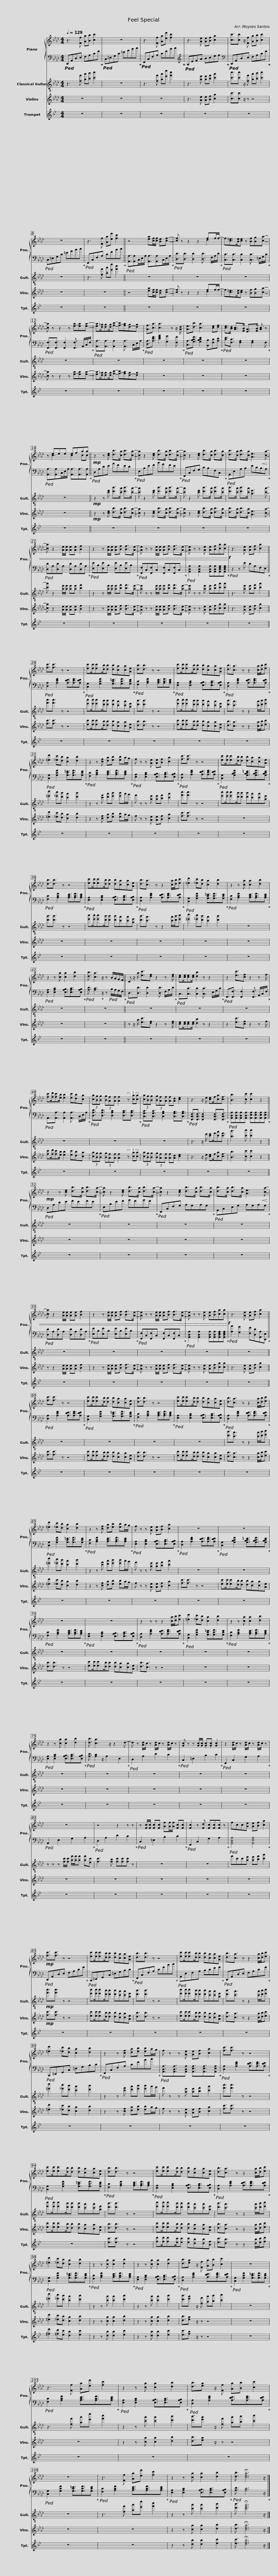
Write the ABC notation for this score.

X:1
%%score { ( 1 3 ) | 2 } 4 ( 5 6 ) 7
L:1/8
Q:1/4=129
M:4/4
I:linebreak $
K:Ab
V:1 treble
V:3 treble
V:2 bass
V:4 treble-8
V:5 treble
V:6 treble
V:7 treble transpose=-2
V:1
 z3 [Ff] [Aa][Bb] [cc']2 | z8 | z3 [Ff] [Aa][ee'] [fc']2 |$ z3 [Ae] [Ae][Bf] [ca]2 | [cc']3/2[cc'] z/ [Ff] [Aa][Bb] [cc']2 | %5
 z8 |$ z3 [Ff] [Aa][ee'] [fc']2 || z4 [ea][cf]/[cf]/ [Be][cf]- | [cf] z z2 z2 ff/f/- |$ f[c=e]>[Be][ce] z [Bf][Bg][ca]- | %10
 [ca] z z2 z [e-a][ea][ea]- | [ea][d_g]/[dg][dg]/[fb]- [f-b][fa][d-g][dg] |$ [Af]3/2[ca]3/2 [ca]3 z z/ [Ad]/ | [Ae]3/2[db]3/2 [ca]3 [ce][df] | [ce]>[Bd] [Ac]>[FB] [EA]>[FB] [Ac] z | %15
 z eee efaa ||$!mp! z2 z [ce] [db]>[ca] [db]>[ca]- | [ca] z2 [ce] [db]>[ca] [db]>[ca]- | [ca] z2 [ce] [db]>[ca] [db]>[ca] |$ [db]>[ca] [db]>[ca] [Ae]3!<(! [ca]- | %20
 [ca] z2 [Ae]/[Ae]/ [Ae][Ae] [Bf]2 | z2 z [Ae]/[Ae]/ [Ae][Bf] [Bf]>[Ae]- |$ [Ae] z z [Ae]/[Ae]/ [Ae][Bf] [Bf]>[Ae]- | [Ae] z z [Ae] [Ae][Bf][ca][ca]!<)!!f! | z3 [Ae] [Ae][Bf] [ca]2 || %25
 [fc']3/2[fc']3/2 z z4 |$ [ec'][ec']/[ec'][db]/[db] [db][ca][ca][Ae] | [db]3/2[db]3/2 z z4 | [ec'][ec']/[ec'][db]/[db] [db][ca][ca][Ae] |$ [db]3/2[ca]3/2 z z2 [ca]/[db]/[ec'] | %30
 [=ed']2 [_ec'][db] [ca]2 [db]2 | z2 z [cf] [da][eb] [eb]a/g/ | f z z [Ae] [Ae][Bf] [ca]2 |$ [fc']3/2[fc']3/2 z z4 | [ec'][ec']/[ec'][db]/[db] [db][ca][ca][Ae] | %35
 [db]3/2[db]3/2 z z4 |$ [ec'][ec']/[ec'][db]/[db] [db][ca][ca][Ae] | [db]3/2[ca]3/2 z z2 [ca]/[db]/[ec'] | [=ed']2 [_ec'][db] [ca]2 [db]2 |$ z2 z [ca] [ca]2 [db]2 | %40
 z2 z [ca] [ca]2 [db]2 | [db]3/2 [ca]3 z/ z B/A/G/F/ || D z/ a/ [ec']3/2[df] z2 z [df]/ |$ [ce][ce]/[ce][ce]/ [db]2 z z2 | z2 [ec']3/2[cf] z2 z f/ | %45
 [fc'][fd']/[fc'][eb]/ [eb]2 [ec'][db][ca] |$ (3[ca][Bg][Bg] (3[Bg][Af][Af] [Af]2 (3z [ca][ca] | (3[ca][Bg][Bg] (3[Bg][Af][Af] [Af][Ad] [ce]2 | z3 z/ e/ [ce]f/[ca][cf]3/2 |$ [Bb]3 [cc'] [cc']2 z2 || %50
!mp! z2 z [ce] [db]>[ca] [db]>[ca]- | [ca] z2 [ce] [db]>[ca] [db]>[ca]- |$ [ca] z2 [ce] [db]>[ca] [db]>[ca] | [db]>[ca] [db]>[ca] [Ae]3!<(! [ca]- | [ca] z2 [Ae]/[Ae]/ [Ae][Ae] [Bf]2 | %55
 z2 z [Ae]/[Ae]/ [Ae][Bf] [Bf]>[Ae]- |$ [Ae] z z [Ae]/[Ae]/ [Ae][Bf] [Bf]>[Ae]- | [Ae] z z [Ae] [Ae][Bf][ca][ca]!<)!!f! | z3 [Ae] [Ae][Bf] [ca]2 || [fc']3/2[fc']3/2 z z4 |$ %60
 [ec'][ec']/[ec'][db]/[db] [db][ca][ca][Ae] | [db]3/2[db]3/2 z z4 | [ec'][ec']/[ec'][db]/[db] [db][ca][ca][Ae] |$ [db]3/2[ca]3/2 z z2 [ca]/[db]/[ec'] | [=ed']2 [_ec'][db] [ca]2 [db]2 | %65
 z2 z [cf] [da][eb] [eb]a/g/ | f z z [Ae] [Ae][Bf] [ca]2 |$ z8 | z8 | z8 |$ %70
 z8 | z2 z z z2 [ca]/[db]/[ec'] | [=ed']2 [_ec'][db] [ca]2 [db]2 |$ z2 z [ca] [ca]2 [db]2 | z2 z [ca] [ca]2 [db]2 | %75
 [db]3/2 [ca]3 z/ z2 d- | d z [Ad]/c/ z [Ad]/c/ z [Ad]/c/ z |$ [Gc] z z [Gc]/[Gc]/ .[Gc].[Gc] [Gc]2 | z2 [Ad]/c/ z [Ad]/c/ z [Ad]/c/ z | z8 | %80
 z4 z2 z z |$ z [Fc]/[Fc]/ [Fc][Fc] [Af][Af]/[Af]/ [Fc][Fc] | [Fc]2 z [Fd] [Fc][Fc][Fc] z | fcc[Ae] [Ae][Bf] [ca]2 |!mp! [fc']3/2[fc']3/2 z z4 |$ %85
 [ec'][ec']/[ec'][db]/[db] [db][ca][ca][Ae] | [db]3/2[db]3/2 z z4 | [ec'][ec']/[ec'][db]/[db] [db][ca][ca][Ae] |$ [db]3/2[ca]3/2 z z2 [ca]/[db]/[ec'] | [=ed']2 [_ec'][db] [ca]2 [db]2 | %90
 z2 z [cf] [da][eb] [eb]a/g/ |$ f z z [Ae] [Ae][Bf] [ca]2 | [fc']3/2[fc']3/2 z z4 | [ec'][ec']/[ec'][db]/[db] [db][ca][ca][Ae] |$ [db]3/2[db]3/2 z z4 | %95
 [ec'][ec']/[ec'][db]/[db] [db][ca][ca][Ae] | [db]3/2[ca]3/2 z z2 [ca]/[db]/[ec'] |$ [=ed']2 [_ec'][db] [ca]2 [db]2 | z2 z [ca] [ca]2 [db]2 | z2 z [ca] [ca]2 [db]2 | %100
 [db]3/2[ea] z/ [Ff] [Aa][Bb] [cc']2 |$ z8 | z3 [Ff] [Aa][ee'] [fc']2 | z2 z [ca] [ca]2 [db]2 | [db]3/2[ea] z/ [Ff] [Aa][Bb] [cc']2 |$ %105
 z8 | z3 [Ff] [Aa][ee'] [fc']2 | z2 z [ca] [ca]2 [db]2 | [db]3/2 !fermata![cea]6 z/ |] %109
V:2
!ped! D,,A,,D,E, F,A,CF!ped-up! |!ped! C,=E,G,C =EGBc!ped-up! |!ped! F,,C,F,A, CFBc!ped-up! |$[K:treble]!ped! A,EFA Bcef!ped-up! |[K:bass]!ped! D,,A,,D,E, F,A,CF!ped-up! | %5
!ped! C,=E,G,C =EGBc!ped-up! |$!ped! F,,C,F,A, CFBc!ped-up! ||!ped! [A,,A,]3/2[A,,A,]C,/E,/A,/ [A,,A,]3/2[A,,A,]C,/E,/A,/!ped-up! |!ped! [D,D]3/2[D,D]3/2 [D,D]2 [D,D]3/2 F,/A,/D/!ped-up! |$!ped! [C,C]3/2[C,C]3/2 [C,C]2 [C,C]3/2 =E,/G,/C/!ped-up! | %10
!ped! [F,,F,]3/2[F,,F,]3/2 [F,,F,]2 [F,,F,]3/2 A,,/C,/F,/!ped-up! |!ped! [A,,A,]3/2[A,,A,]3/2 [A,,A,]2 [A,,A,]3/2 C,/E,/A,/!ped-up! |$!ped! [D,A,]3/2[A,DF]3/2 [DFA]2 [G,G]2 [F,F]!ped-up! |!ped! [C,A,]3/2[G,B,CF]3/2 [G,B,CE]2 [B,,B,][F,C][A,D]!ped-up! |!ped! [CE]3/2[F,C]3/2 [F,A,]2 [F,A,]2 F,!ped-up! | %15
!ped! [A,,A,]3/2[A,,A,]C,/E,/A,/ [A,,A,]3/2[A,,A,]3/2[A,,A,]!ped-up! ||$!ped! D,A,DE AFED!ped-up! |!ped! E,B,EF BGFE!ped-up! |!ped! F,,C,F,G, CB,F,C,!ped-up! |$!ped! A,,E,A,B, ECB,A,!ped-up! | %20
!ped! [D,D]A,[D,D]A, [D,D]A,[D,D]A,!ped-up! |!ped! [E,E]B,[E,E]B, [E,E]B,[E,E]B,!ped-up! |$!ped! [F,,F,]C,[F,,F,]C, [F,,F,]C,[F,,F,]C,!ped-up! |!ped! [A,,D,A,]2 [A,,D,A,]2 [A,,D,A,][A,,D,A,][A,,D,F,A,][A,,D,F,A,]!ped-up! |!ped! z2 z E DA,F,E,!ped-up! || %25
!ped! [D,A,]2 [A,DF]2 [A,DE]3/2[A,DF]3/2[A,DE]!ped-up! |$!ped! [C,G,]2 [G,CF]2 [G,C=E]3/2[G,CF]3/2[G,CE]!ped-up! |!ped! [F,C]2 [A,CF]2 [A,CE]3/2[A,CF]3/2[A,CE]!ped-up! |!ped! [E,A,]2 [E,A,C]2 [E,A,B,]3/2[E,A,C]3/2[E,A,B,]!ped-up! |$!ped! [D,A,]2 [A,DF]2 [A,DE]3/2[A,DF]3/2[A,DE]!ped-up! | %30
!ped! [C,G,]2 [G,CF]2 [G,C=E]3/2[G,CF]3/2[G,CE]!ped-up! |!ped! [F,C]2 [A,CF]2 [A,CE]3/2[A,CF]3/2[A,CE]!ped-up! |!ped! [E,A,]2 [E,A,C]2 [E,A,B,]3/2[E,A,C]3/2[E,A,B,]!ped-up! |$!ped! [D,A,]2 [A,DF]2 [A,DE]3/2[A,DF]3/2[A,DE]!ped-up! |!ped! [C,G,]2 [G,B,CF]2 [G,B,C=E]3/2[G,B,CF]3/2[G,B,CE]!ped-up! | %35
!ped! [F,C]2 [A,CF]2 [A,CE]3/2[A,CF]3/2[A,CE]!ped-up! |$!ped! [E,A,]2 [E,A,C]2 [E,A,B,]3/2[E,A,C]3/2[E,A,B,]!ped-up! |!ped! [D,A,]2 [A,DF]2 [A,DE]3/2[A,DF]3/2[A,DE]!ped-up! |!ped! [C,G,]2 [G,CF]2 [G,C=E]3/2[G,CF]3/2[G,CE]!ped-up! |$!ped! [F,C]2 [A,CF]2 [A,CE]3/2[A,CF]3/2[A,CE]!ped-up! | %40
!ped! [E,A,]2 [E,A,C]2 [E,A,B,]3/2[E,A,C]3/2[E,A,B,]!ped-up! |!ped! [A,D]3/2 [A,C]3!ped-up! z/ z!ped! B,/A,/G,/F,/!ped-up! ||!ped! D,3/2[D,D]3/2 [D,D]2 [D,D]3/2 F,/A,/D/!ped-up! |$!ped! C,3/2[C,C]3/2 [C,C]2 [C,C]3/2 E,/G,/C/!ped-up! |!ped! F,,3/2[F,,F,]3/2 [F,,F,]2 [F,,F,]3/2 A,,/C,/F,/!ped-up! | %45
!ped! A,,3/2[A,,A,]3/2 [A,,A,]2 [A,,A,]3/2 C,/E,/A,/!ped-up! |$!ped! [D,A,D]3/2[D,A,D]3/2 [D,A,C]2 [D,A,C]3/2[D,A,C]3/2!ped-up! |!ped! [C,G,C]3/2[C,G,C]3/2 [C,G,B,]2 [C,G,B,]3/2[C,G,B,]3/2!ped-up! |!ped! [F,,C,F,]3/2[F,,C,F,]3/2 [F,,C,F,]2 [F,,C,F,]3/2[F,,C,F,]3/2!ped-up! |$!ped! [A,,D,A,][A,,D,A,][A,,D,A,][A,,D,A,] [A,,E,A,][A,,E,A,][A,,E,A,][A,,E,A,]!ped-up! || %50
!ped! D,A,DE FEFE!ped-up! |!ped! E,B,EF GFGF!ped-up! |$!ped! F,,C,F,G, A,G,A,G,!ped-up! |!ped! A,,C,E,G, A,G,A,G,!ped-up! |!ped! [D,D]A,[D,D]A, [D,D]A,[D,D]A,!ped-up! | %55
!ped! [E,E]B,[E,E]B, [E,E]B,[E,E]B,!ped-up! |$!ped! [F,,F,]C,[F,,F,]C, [F,,F,]C,[F,,F,]C,!ped-up! |!ped! [A,,D,A,]2 [A,,D,A,]2 [A,,D,A,][A,,D,A,][A,,D,F,A,][A,,D,F,A,]!ped-up! |!ped! [A,A]2 [G,G]2 [F,F][D,D][A,,A,][E,,E,]!ped-up! ||!ped! [D,A,]2 [A,DF]2 [A,DE]3/2[A,DF]3/2[A,DE]!ped-up! |$ %60
!ped! [C,G,]2 [G,CF]2 [G,C=E]3/2[G,CF]3/2[G,CE]!ped-up! |!ped! [F,C]2 [A,CF]2 [A,CE]3/2[A,CF]3/2[A,CE]!ped-up! |!ped! [E,A,]2 [E,A,C]2 [E,A,B,]3/2[E,A,C]3/2[E,A,B,]!ped-up! |$!ped! [D,A,]2 [A,DF]2 [A,DE]3/2[A,DF]3/2[A,DE]!ped-up! |!ped! [C,G,]2 [G,CF]2 [G,C=E]3/2[G,CF]3/2[G,CE]!ped-up! | %65
!ped! [F,C]2 [A,CF]2 [A,CE]3/2[A,CF]3/2[A,CE]!ped-up! |!ped! [E,A,]2 [E,A,C]2 [E,A,B,]3/2[E,A,C]3/2[E,A,B,]!ped-up! |$!ped! [D,A,]2 [A,DF]2 [A,DE]3/2[A,DF]3/2[A,DE]!ped-up! |!ped! [C,G,]2 [G,B,CF]2 [G,B,C=E]3/2[G,B,CF]3/2[G,B,CE]!ped-up! |!ped! [F,C]2 [A,CF]2 [A,CE]3/2[A,CF]3/2[A,CE]!ped-up! |$ %70
!ped! [E,A,]2 [E,A,C]2 [E,A,B,]3/2[E,A,C]3/2[E,A,B,]!ped-up! |!ped! [D,A,]2 [A,DF]2 [A,DE]3/2[A,DF]3/2[A,DE]!ped-up! |!ped! [C,G,]2 [G,CF]2 [G,C=E]3/2[G,CF]3/2[G,CE]!ped-up! |$!ped! [F,C]2 [A,CF]2 [A,CE]3/2[A,CF]3/2[A,CE]!ped-up! |!ped! [E,A,]2 [E,A,C]2 [E,A,B,]3/2[E,A,C]3/2[E,A,B,]!ped-up! | %75
!ped! [A,D]3/2 [A,C]2 z/ A,2 E,2!ped-up! |!ped! D,2 A,2 D2 C2!ped-up! |$!ped! C,2 =E,2 B,2 C2!ped-up! |!ped! F,,2 C,2 G,2 A,2!ped-up! |!ped! A,,2 E,2 G,2 A,2!ped-up! | %80
!ped! D,2 A,2 D2 C2!ped-up! |$!ped! C,2 =E,2 B,2 C2!ped-up! |!ped! F,,2 C,2 G,2 A,2!ped-up! |!ped! [A,,D,A,]4 [A,,E,A,]4!ped-up! |!ped! D,,A,,D,E, F,A,CF!ped-up! |$ %85
!ped! C,,=E,,G,,C, =E,G,B,C!ped-up! |!ped! F,,C,F,A, CFBc!ped-up! |!ped! A,,E,F,A, B,CEF!ped-up! |$!ped! D,,A,,D,E, F,A,CF!ped-up! |!ped! C,,=E,,G,,C, =E,G,B,C!ped-up! | %90
!ped! F,,C,F,A, CFBc!ped-up! |$!ped! [A,,D,A,]3/2[A,,D,A,]3/2[A,,D,A,] [A,,E,A,]3/2[A,,E,A,]3/2[A,,E,A,]!ped-up! |!ped! [D,A,]2 [A,DF]2 [A,DE]3/2[A,DF]3/2[A,DE]!ped-up! |!ped! [C,G,]2 [G,CF]2 [G,C=E]3/2[G,CF]3/2[G,CE]!ped-up! |$!ped! [F,C]2 [A,CF]2 [A,CE]3/2[A,CF]3/2[A,CE]!ped-up! | %95
!ped! [E,A,]2 [E,A,C]2 [E,A,B,]3/2[E,A,C]3/2[E,A,B,]!ped-up! |!ped! [D,A,]2 [A,DF]2 [A,DE]3/2[A,DF]3/2[A,DE]!ped-up! |$!ped! [C,G,]2 [G,CF]2 [G,C=E]3/2[G,CF]3/2[G,CE]!ped-up! |!ped! [F,C]2 [A,CF]2 [A,CE]3/2[A,CF]3/2[A,CE]!ped-up! |!ped! [E,A,]2 [E,A,C]2 [E,A,B,]3/2[E,A,C]3/2[E,A,B,]!ped-up! | %100
!ped! [D,A,]2 [A,DF]2 [A,DE]3/2[A,DF]3/2[A,DE]!ped-up! |$!ped! [C,G,]2 [G,CF]2 [G,C=E]3/2[G,CF]3/2[G,CE]!ped-up! |!ped! [F,C]2 [A,CF]2 [A,CE]3/2[A,CF]3/2[A,CE]!ped-up! |!ped! [E,A,]2 [E,A,C]2 [E,A,B,]3/2[E,A,C]3/2[E,A,B,]!ped-up! |!ped! [D,A,]2 [A,DF]2 [A,DE]3/2[A,DF]3/2[A,DE]!ped-up! |$ %105
!ped! [C,G,]2 [G,CF]2 [G,C=E]3/2[G,CF]3/2[G,CE]!ped-up! |!ped! [F,C]2 [A,CF]2 [A,CE]3/2[A,CF]3/2[A,CE]!ped-up! |!ped! [E,A,]2 [E,A,C]2 [E,A,B,]3/2[E,A,C]3/2[E,A,B,]!ped-up! |!ped! [A,D]3/2 [A,C]6 z/!ped-up! |] %109
V:3
 x8 | x8 | x8 |$ x8 | x8 | %5
 x8 |$ x8 || x8 | x6 d2 |$ x8 | %10
 x8 | x8 |$ x8 | x8 | x8 | %15
 x c3 c2 cc ||$ x8 | x8 | x8 |$ x8 | %20
 x8 | x8 |$ x8 | x8 | x8 || %25
 x8 |$ x8 | x8 | x8 |$ x8 | %30
 x8 | x8 | x8 |$ x8 | x8 | %35
 x8 |$ x8 | x8 | x8 |$ x8 | %40
 x8 | x8 || x8 |$ x8 | x8 | %45
 x8 |$ x8 | x8 | x8 |$ x8 || %50
 x8 | x8 |$ x8 | x8 | x8 | %55
 x8 |$ x8 | x8 | x8 || x8 |$ %60
 x8 | x8 | x8 |$ x8 | x8 | %65
 x8 | x8 |$ x8 | x8 | x8 |$ %70
 x8 | x8 | x8 |$ x8 | x8 | %75
 x8 | x8 |$ x8 | x8 | x8 | %80
 x8 |$ x8 | x8 | x8 | x8 |$ %85
 x8 | x8 | x8 |$ x8 | x8 | %90
 x8 |$ x8 | x8 | x8 |$ x8 | %95
 x8 | x8 |$ x8 | x8 | x8 | %100
 x8 |$ x8 | x8 | x8 | x8 |$ %105
 x8 | x8 | x8 | x8 |] %109
V:4
 z3 [ff'] [aa'][bb'] [c'c'']2 | z8 | z3 [ff'] [aa'][e'e''] [f'c'']2 |$ z3 [ae'] [ae'][bf'] [c'a']2 | [c'c'']3/2[c'c''] z/ [ff'] [aa'][bb'] [c'c'']2 | %5
 z8 |$ z3 [ff'] [aa'][e'e''] [f'c'']2 || z8 | z8 |$ z8 | %10
 z8 | z8 |$ z8 | z8 | z8 | %15
 z8 ||$!mp! z2 z [c'e'] [d'b']>[c'a'] [d'b']>[c'a']- | [c'a'] z2 [c'e'] [d'b']>[c'a'] [d'b']>[c'a']- | [c'a'] z2 [c'e'] [d'b']>[c'a'] [d'b']>[c'a'] |$ [d'b']>[c'a'] [d'b']>[c'a'] [ae']3 [c'a']- | %20
 [c'a'] z2 [ae']/[ae']/ [ae'][ae'] [bf']2 | z2 z [ae']/[ae']/ [ae'][bf'] [bf']>[ae']- |$ [ae'] z z [ae']/[ae']/ [ae'][bf'] [bf']>[ae']- | [ae'] z z [ae'] [ae'][bf'][c'a'][c'a'] | z3 [ae'] [ae'][bf'] [c'a']2 || %25
 [f'c'']3/2[f'c'']3/2 z z4 |$ [e'c''][e'c'']/[e'c''][d'b']/[d'b'] [d'b'][c'a'][c'a'][ae'] | [d'b']3/2[d'b']3/2 z z4 | [e'c''][e'c'']/[e'c''][d'b']/[d'b'] [d'b'][c'a'][c'a'][ae'] |$ [d'b']3/2[c'a']3/2 z z2 [c'a']/[d'b']/[e'c''] | %30
 [=e'd'']2 [_e'c''][d'b'] [c'a']2 [d'b']2 | z2 z [c'f'] [d'a'][e'b'] [e'b']a'/g'/ | f' z z [ae'] [ae'][bf'] [c'a']2 |$ [f'c'']3/2[f'c'']3/2 z z4 | [e'c''][e'c'']/[e'c''][d'b']/[d'b'] [d'b'][c'a'][c'a'][ae'] | %35
 [d'b']3/2[d'b']3/2 z z4 |$ [e'c''][e'c'']/[e'c''][d'b']/[d'b'] [d'b'][c'a'][c'a'][ae'] | [d'b']3/2[c'a']3/2 z z2 [c'a']/[d'b']/[e'c''] | [=e'd'']2 [_e'c''][d'b'] [c'a']2 [d'b']2 |$ z8 | %40
 z8 | z8 || z8 |$ z8 | z8 | %45
 z8 |$ z8 | z8 | z3 z/ e'/ [c'e']f'/[c'a'][c'f']3/2 |$ [bb']3 [c'c''] [c'c'']2 z2 || %50
 z8 | z8 |$ z8 | z8 | z8 | %55
 z8 |$ z8 | z8 | z8 || z8 |$ %60
 z8 | z8 | z8 |$ [d'b']3/2[c'a']3/2 z z2 [c'a']/[d'b']/[e'c''] | [=e'd'']2 [_e'c''][d'b'] [c'a']2 [d'b']2 | %65
 z2 z [c'f'] [d'a'][e'b'] [e'b']a'/g'/ | f' z z [ae'] [ae'][bf'] [c'a']2 |$ z8 | z8 | z8 |$ %70
 z8 | z8 | z8 |$ z8 | z8 | %75
 z8 | z8 |$ z8 | z8 | z z z [fc']/[fc']/ [af']/[af']/[af'] [af'][ec'] | %80
 [fc']3 [fb] [fc'][fc'][fc'] z |$ z8 | z8 | f'c'c'[ae'] [ae'][bf'] [c'a']2 |!mp! [f'c'']3/2[f'c'']3/2 z z4 |$ %85
 [e'c''][e'c'']/[e'c''][d'b']/[d'b'] [d'b'][c'a'][c'a'][ae'] | [d'b']3/2[d'b']3/2 z z4 | [e'c''][e'c'']/[e'c''][d'b']/[d'b'] [d'b'][c'a'][c'a'][ae'] |$ [d'b']3/2[c'a']3/2 z z2 [c'a']/[d'b']/[e'c''] | [=e'd'']2 [_e'c''][d'b'] [c'a']2 [d'b']2 | %90
 z2 z [c'f'] [d'a'][e'b'] [e'b']a'/g'/ |$ f' z z [ae'] [ae'][bf'] [c'a']2 | [f'c'']3/2[f'c'']3/2 z z4 | [e'c''][e'c'']/[e'c''][d'b']/[d'b'] [d'b'][c'a'][c'a'][ae'] |$ [d'b']3/2[d'b']3/2 z z4 | %95
 [e'c''][e'c'']/[e'c''][d'b']/[d'b'] [d'b'][c'a'][c'a'][ae'] | [d'b']3/2[c'a']3/2 z z2 [c'a']/[d'b']/[e'c''] |$ [=e'd'']2 [_e'c''][d'b'] [c'a']2 [d'b']2 | z2 z [c'a'] [c'a']2 [d'b']2 | z2 z [c'a'] [c'a']2 [d'b']2 | %100
 [d'b']3/2[e'a'] z/ [ff'] [aa'][bb'] [c'c'']2 |$ z8 | z3 [ff'] [aa'][e'e''] [f'c'']2 | z2 z [c'a'] [c'a']2 [d'b']2 | [d'b']3/2[e'a'] z/ [ff'] [aa'][bb'] [c'c'']2 |$ %105
 z8 | z3 [ff'] [aa'][e'e''] [f'c'']2 | z2 z [c'a'] [c'a']2 [d'b']2 | [d'b']3/2 !fermata![c'e'a']6 z/ |] %109
V:5
 z8 | z8 | z8 |$ z3 [Ae] [Ae][Bf] [ca]2 | [cc']3/2[cc'] z/ z z4 | %5
 z8 |$ z8 || z4 [ea][cf]/[cf]/ [Be][cf]- | [cf] z z2 z2 ff/f/- |$ f[c=e]>[Be][ce] z [Bf][Bg][ca]- | %10
 [ca] z z2 z [e-a][ea][ea]- | [ea][d_g]/[dg][dg]/[fb]- [f-b][fa][d-g][dg] |$ z8 | z8 | z8 | %15
 z8 ||$!mp! z2 z [ce] [db]>[ca] [db]>[ca]- | [ca] z2 [ce] [db]>[ca] [db]>[ca]- | [ca] z2 [ce] [db]>[ca] [db]>[ca] |$ [db]>[ca] [db]>[ca] [Ae]3 [ca]- | %20
 [ca] z2 [Ae]/[Ae]/ [Ae][Ae] [Bf]2 | z2 z [Ae]/[Ae]/ [Ae][Bf] [Bf]>[Ae]- |$ [Ae] z z [Ae]/[Ae]/ [Ae][Bf] [Bf]>[Ae]- | [Ae] z z [Ae] [Ae][Bf][ca][ca] | z3 [Ae] [Ae][Bf] [ca]2 || %25
 [fc']3/2[fc']3/2 z z4 |$ [ec'][ec']/[ec'][db]/[db] [db][ca][ca][Ae] | [db]3/2[db]3/2 z z4 | [ec'][ec']/[ec'][db]/[db] [db][ca][ca][Ae] |$ [db]3/2[ca]3/2 z z2 [ca]/[db]/[ec'] | %30
 [=ed']2 [_ec'][db] [ca]2 [db]2 | z2 z [cf] [da][eb] [eb]a/g/ | f z z [Ae] [Ae][Bf] [ca]2 |$ [fc']3/2[fc']3/2 z z4 | z8 | %35
 z8 |$ z8 | z8 | z8 |$ z8 | %40
 z8 | z8 || z z/ a/ [ec']3/2[df] z2 z [df]/ |$ [ce][ce]/[ce][ce]/ [db]2 z z2 | z2 [ec']3/2[cf] z2 z f/ | %45
 [fc'][fd']/[fc'][eb]/ [eb]2 [ec'][db][ca] |$ (3[ca][Bg][Bg] (3[Bg][Af][Af] [Af]2 (3z [ca][ca] | (3[ca][Bg][Bg] (3[Bg][Af][Af] [Af][Ad] [ce]2 | z3 z/ e/ [ce]f/[ca][cf]3/2 |$ [Bb]3 [cc'] [cc']2 z2 || %50
 z8 | z8 |$ z8 | z8 | z z2 [Ae]/[Ae]/ [Ae][Ae] [Bf]2 | %55
 z2 z [Ae]/[Ae]/ [Ae][Bf] [Bf]>[Ae]- |$ [Ae] z z [Ae]/[Ae]/ [Ae][Bf] [Bf]>[Ae]- | [Ae] z z [Ae] [Ae][Bf][ca][ca] | z3 [Ae] [Ae][Bf] [ca]2 || [fc']3/2[fc']3/2 z z4 |$ %60
 [ec'][ec']/[ec'][db]/[db] [db][ca][ca][Ae] | [db]3/2[db]3/2 z z4 | [ec'][ec']/[ec'][db]/[db] [db][ca][ca][Ae] |$ [db]3/2[ca]3/2 z z2 [ca]/[db]/[ec'] | [=ed']2 [_ec'][db] [ca]2 [db]2 | %65
 z2 z [cf] [da][eb] [eb]a/g/ | f z z [Ae] [Ae][Bf] [ca]2 |$ [fc']3/2[fc']3/2 z z4 | [ec'][ec']/[ec'][db]/[db] [db][ca][ca][Ae] | [db]3/2[db]3/2 z z4 |$ %70
 [ec'][ec']/[ec'][db]/[db] [db][ca][ca][Ae] | [db]3/2[ca]3/2 z z4 | z8 |$ z8 | z8 | %75
 z8 | z8 |$ z8 | z8 | z8 | %80
 z8 |$ z8 | z8 | z8 |!mp! [fc']3/2[fc']3/2 z z4 |$ %85
 [ec'][ec']/[ec'][db]/[db] [db][ca][ca][Ae] | [db]3/2[db]3/2 z z4 | [ec'][ec']/[ec'][db]/[db] [db][ca][ca][Ae] |$ [db]3/2[ca]3/2 z z2 [ca]/[db]/[ec'] | [=ed']2 [_ec'][db] [ca]2 [db]2 | %90
 z2 z [cf] [da][eb] [eb]a/g/ |$ f z z [Ae] [Ae][Bf] [ca]2 | [fc']3/2[fc']3/2 z z4 | [ec'][ec']/[ec'][db]/[db] [db][ca][ca][Ae] |$ [db]3/2[db]3/2 z z4 | %95
 [ec'][ec']/[ec'][db]/[db] [db][ca][ca][Ae] | [db]3/2[ca]3/2 z z2 [ca]/[db]/[ec'] |$ [=ed']2 [_ec'][db] [ca]2 [db]2 | z2 z [ca] [ca]2 [db]2 | z2 z [ca] [ca]2 [db]2 | %100
 [db]3/2[ea] z/ z z4 |$ z8 | z8 | z2 z [ca] [ca]2 [db]2 | [db]3/2[ea] z/ z z4 |$ %105
 z8 | z8 | z2 z [ca] [ca]2 [db]2 | [db]3/2 !fermata![cea]6 z/ |] %109
V:6
 x8 | x8 | x8 |$ x8 | x8 | %5
 x8 |$ x8 || x8 | x6 d2 |$ x8 | %10
 x8 | x8 |$ x8 | x8 | x8 | %15
 x8 ||$ x8 | x8 | x8 |$ x8 | %20
 x8 | x8 |$ x8 | x8 | x8 || %25
 x8 |$ x8 | x8 | x8 |$ x8 | %30
 x8 | x8 | x8 |$ x8 | x8 | %35
 x8 |$ x8 | x8 | x8 |$ x8 | %40
 x8 | x8 || x8 |$ x8 | x8 | %45
 x8 |$ x8 | x8 | x8 |$ x8 || %50
 x8 | x8 |$ x8 | x8 | x8 | %55
 x8 |$ x8 | x8 | x8 || x8 |$ %60
 x8 | x8 | x8 |$ x8 | x8 | %65
 x8 | x8 |$ x8 | x8 | x8 |$ %70
 x8 | x8 | x8 |$ x8 | x8 | %75
 x8 | x8 |$ x8 | x8 | x8 | %80
 x8 |$ x8 | x8 | x8 | x8 |$ %85
 x8 | x8 | x8 |$ x8 | x8 | %90
 x8 |$ x8 | x8 | x8 |$ x8 | %95
 x8 | x8 |$ x8 | x8 | x8 | %100
 x8 |$ x8 | x8 | x8 | x8 |$ %105
 x8 | x8 | x8 | x8 |] %109
V:7
[K:Bb] z8 | z8 | z8 |$ z8 | z8 | %5
 z8 |$ z8 || z8 | z8 |$ z8 | %10
 z8 | z8 |$ z8 | z8 | z8 | %15
 z8 ||$ z8 | z8 | z8 |$ z8 | %20
 z8 | z8 |$ z8 | z8 | z8 || %25
 z8 |$ z8 | z8 | z8 |$ z8 | %30
 z8 | z8 | z8 |$ z8 | z8 | %35
 z8 |$ z8 | z8 | z8 |$ z8 | %40
 z8 | z8 || z8 |$ z8 | z8 | %45
 z8 |$ z8 | z8 | z8 |$ z8 || %50
 z8 | z8 |$ z8 | z8 | z8 | %55
 z8 |$ z8 | z8 | z8 || z8 |$ %60
 z8 | z8 | z8 |$ z8 | z8 | %65
 z8 | z8 |$ z8 | z8 | z8 |$ %70
 z8 | z8 | z8 |$ z8 | z8 | %75
 z8 | z8 |$ z8 | z8 | z8 | %80
 z8 |$ z8 | z8 | z8 | z8 |$ %85
 z8 | z8 | z8 |$ z8 | z8 | %90
 z8 |$ z8 | z8 | z8 |$ [ec']3/2[ec']3/2 z z4 | %95
 [fd'][fd']/[fd'][ec']/[ec'] [ec'][db][db][Bf] | [ec']3/2[db]3/2 z z2 [db]/[ec']/[fd'] |$ [^fe']2 [=fd'][ec'] [db]2 [ec']2 | z2 z [db] [db]2 [ec']2 | z2 z [db] [db]2 [ec']2 | %100
 [ec']3/2[fb] z/ z z4 |$ z8 | z8 | z8 | z8 |$ %105
 z8 | z8 | z2 z [db] [db]2 [ec']2 | [ec']3/2 !fermata![dfb]6 z/ |] %109
